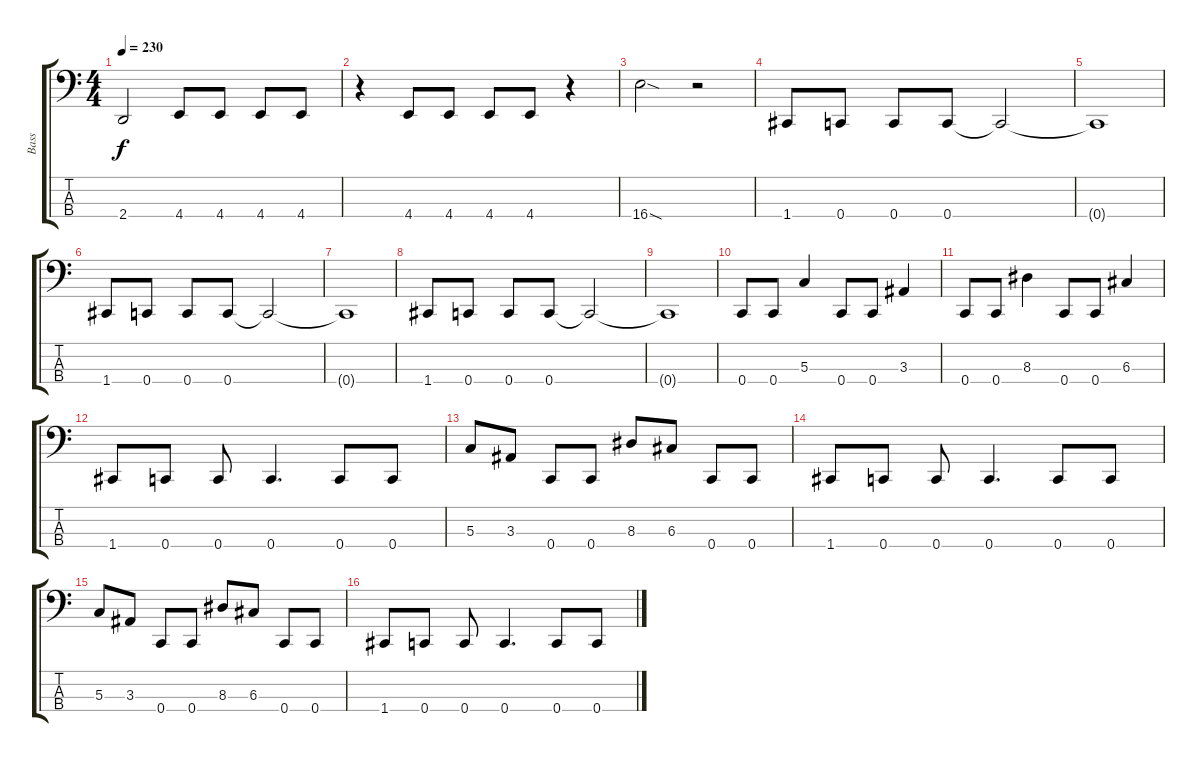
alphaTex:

\track ("Bass" "Bass") {instrument electricbasspick}
\staff {score tabs}
\tuning (F2 C2 G1 C1) {hide}
\ts (4 4)
\tempo 230
\clef f4
\ks c
2.4{t}.2{dy f} 4.4.8 4.4.8 4.4.8 4.4.8 |
r.4 4.4.8 4.4.8 4.4.8 4.4.8 r.4 |
16.4{sod}.2 r.2 |
1.4.8 0.4.8 0.4.8 0.4.8 0.4{t}.2 |
0.4{t}.1 |
1.4.8 0.4.8 0.4.8 0.4.8 0.4{t}.2 |
0.4{t}.1 |
1.4.8 0.4.8 0.4.8 0.4.8 0.4{t}.2 |
0.4{t}.1 |
0.4.8 0.4.8 5.3.4 0.4.8 0.4.8 3.3.4 |
0.4.8 0.4.8 8.3.4 0.4.8 0.4.8 6.3.4 |
1.4.8 0.4.8 0.4.8 0.4.4{d} 0.4.8 0.4.8 |
5.3.8 3.3.8 0.4.8 0.4.8 8.3.8 6.3.8 0.4.8 0.4.8 |
1.4.8 0.4.8 0.4.8 0.4.4{d} 0.4.8 0.4.8 |
5.3.8 3.3.8 0.4.8 0.4.8 8.3.8 6.3.8 0.4.8 0.4.8 |
1.4.8 0.4.8 0.4.8 0.4.4{d} 0.4.8 0.4.8
